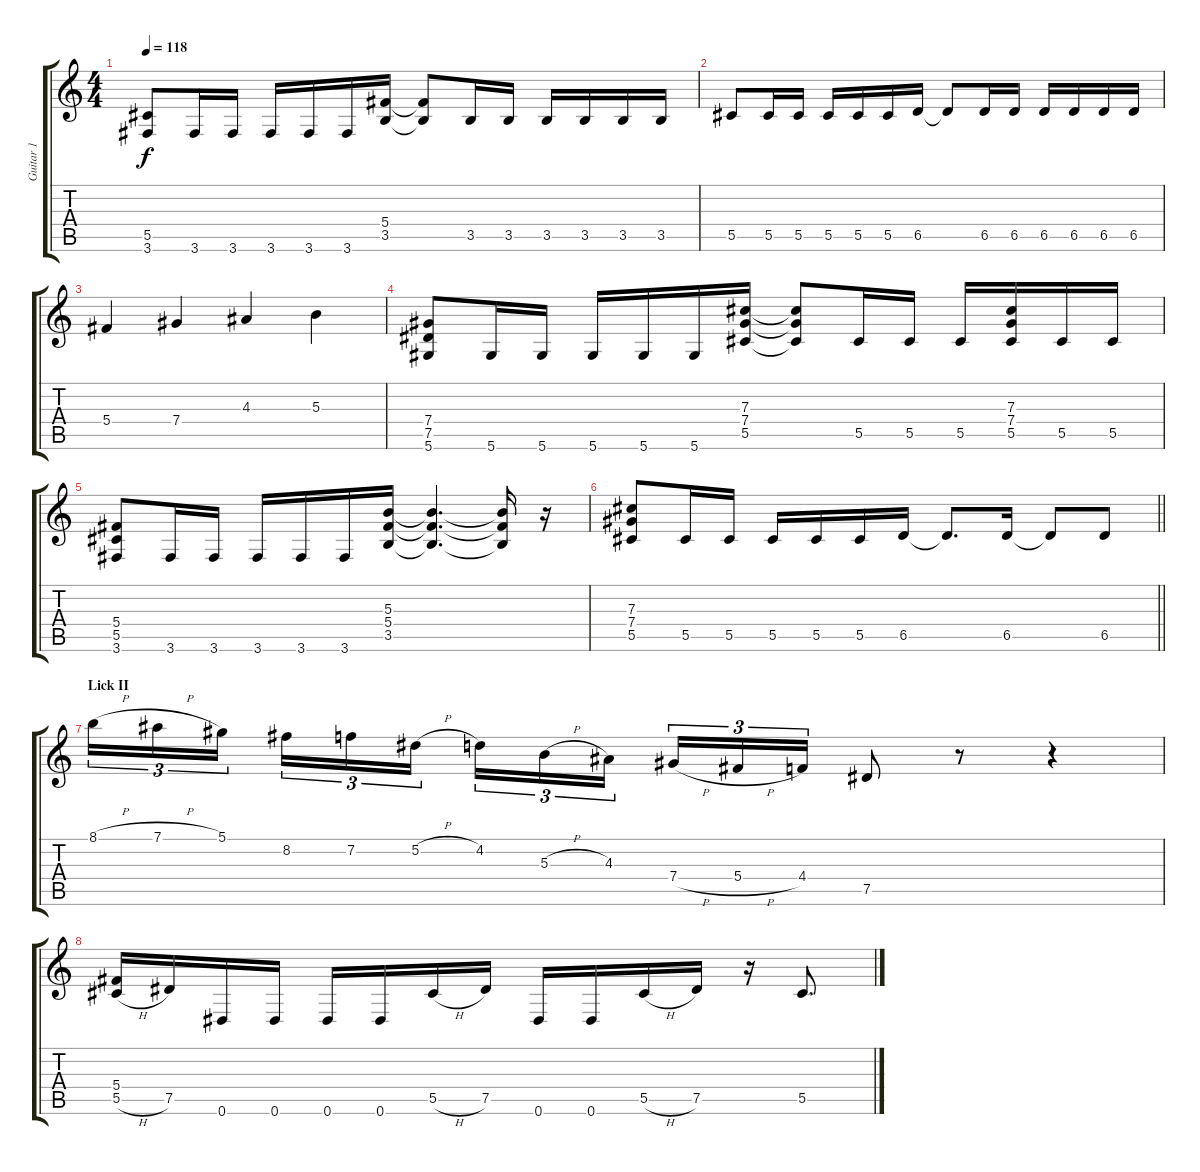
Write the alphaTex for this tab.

\track ("Guitar 1" "Guitar 1") {instrument distortionguitar}
\staff {score tabs}
\tuning (Eb4 Bb3 Gb3 Db3 Ab2 Eb2) {hide}
\ts (4 4)
\tempo 118
\clef g2
\ks c
(5.5 3.6).8{dy f} 3.6.16 3.6.16 3.6.16 3.6.16 3.6.16 (5.4 3.5).16 (5.4{t} 3.5{t}).8 3.5.16 3.5.16 3.5.16 3.5.16 3.5.16 3.5.16 |
5.5.8 5.5.16 5.5.16 5.5.16 5.5.16 5.5.16 6.5.16 6.5{t}.8 6.5.16 6.5.16 6.5.16 6.5.16 6.5.16 6.5.16 |
5.4.4 7.4.4 4.3.4 5.3.4 |
(7.4 7.5 5.6).8 5.6.16 5.6.16 5.6.16 5.6.16 5.6.16 (7.3 7.4 5.5).16 (7.3{t} 7.4{t} 5.5{t}).8 5.5.16 5.5.16 5.5.16 (7.3 7.4 5.5).16 5.5.16 5.5.16 |
(5.4 5.5 3.6).8 3.6.16 3.6.16 3.6.16 3.6.16 3.6.16 (5.3 5.4 3.5).16 (5.3{t} 5.4{t} 3.5{t}).4{d} (5.3{t} 5.4{t} 3.5{t}).16 r.16 |
\barLineRight lightlight
(7.3 7.4 5.5).8 5.5.16 5.5.16 5.5.16 5.5.16 5.5.16 6.5.16 6.5{t}.8{d} 6.5.16 6.5{t}.8 6.5.8 |
\section ("" "Lick II")
8.1{h}.16{tu (3 2)} 7.1{h}.16{tu (3 2)} 5.1.16{tu (3 2) beam splitsecondary} 8.2.16{tu (3 2)} 7.2.16{tu (3 2)} 5.2{h}.16{tu (3 2)} 4.2.16{tu (3 2)} 5.3{h}.16{tu (3 2)} 4.3.16{tu (3 2) beam splitsecondary} 7.4{h}.16{tu (3 2)} 5.4{h}.16{tu (3 2)} 4.4.16{tu (3 2)} 7.5.8 r.8 r.4 |
(5.4 5.5{h}).16 7.5.16 0.6.16 0.6.16 0.6.16 0.6.16 5.5{h}.16 7.5.16 0.6.16 0.6.16 5.5{h}.16 7.5.16 r.16 5.5.8{d}
